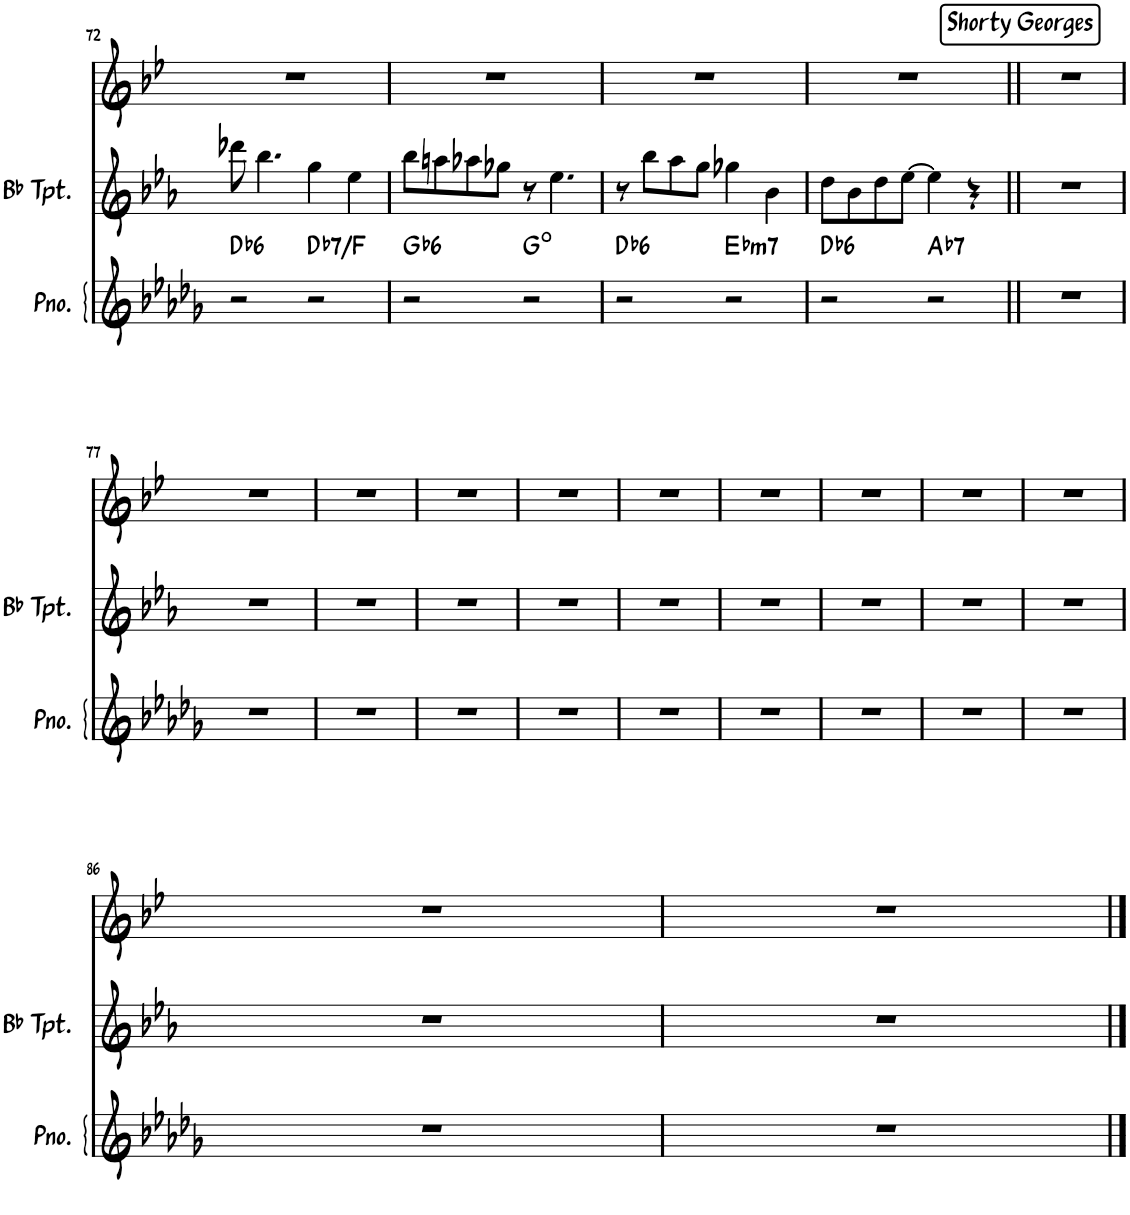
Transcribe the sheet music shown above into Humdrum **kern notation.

**kern	**harte	**kern	**kern
*part3	*part3	*part2	*part1
*staff3	*	*staff2	*staff1
*I"Piano	*	*I"Bb Trumpet	*I"Alto Sax
*I'Pno.	*	*I'Bb Tpt.	*I'Sax
!!LO:PB:g=z
*clefG2	*	*clefG2	*clefG2
*	*	*Trd1c2	*Trd5c9
*k[b-e-a-d-g-]	*	*k[b-e-a-]	*k[b-e-]
*M4/4	*	*M4/4	*M4/4
=72	=72	=72	=72
!	!LO:H:kt=6	!	!
2r	Db:maj6	8ddd-X\	1r
.	.	4.bb-\	.
!	!LO:H:kt=7	!	!
2r	Db:7/3	4gg\	.
.	.	4ee-\	.
=73	=73	=73	=73
!	!LO:H:kt=6	!	!
2r	Gb:maj6	8bb-\L	1r
.	.	8aan\	.
.	.	8aa-X\	.
.	.	8gg-X\J	.
2r	G:dim	8r	.
.	.	4.ee-\	.
=74	=74	=74	=74
!	!LO:H:kt=6	!	!
2r	Db:maj6	8r	1r
.	.	8bb-\L	.
.	.	8aa-\	.
.	.	8gg\J	.
!	!LO:H:kt=m7	!	!
2r	Eb:min7	4gg-X\	.
.	.	4b-\	.
=75	=75	=75	=75
!	!LO:H:kt=6	!	!
2r	Db:maj6	8dd\L	1r
.	.	8b-\	.
.	.	8dd\	.
.	.	[8ee-\J	.
!	!LO:H:kt=7	!	!
2r	Ab:7	4ee-\]	.
.	.	4r	.
!!LO:REH:place=s1:a:cj:fs=12:t=Shorty Georges
=76||	=76||	=76||	=76||
1r	.	1r	1r
!!LO:LB:g=z
=77	=77	=77	=77
1r	.	1r	1r
=78	=78	=78	=78
1r	.	1r	1r
=79	=79	=79	=79
1r	.	1r	1r
=80	=80	=80	=80
1r	.	1r	1r
=81	=81	=81	=81
1r	.	1r	1r
=82	=82	=82	=82
1r	.	1r	1r
=83	=83	=83	=83
1r	.	1r	1r
=84	=84	=84	=84
1r	.	1r	1r
=85	=85	=85	=85
1r	.	1r	1r
!!LO:LB:g=z
=86	=86	=86	=86
1r	.	1r	1r
=87	=87	=87	=87
1r	.	1r	1r
==	==	==	==
*-	*-	*-	*-
